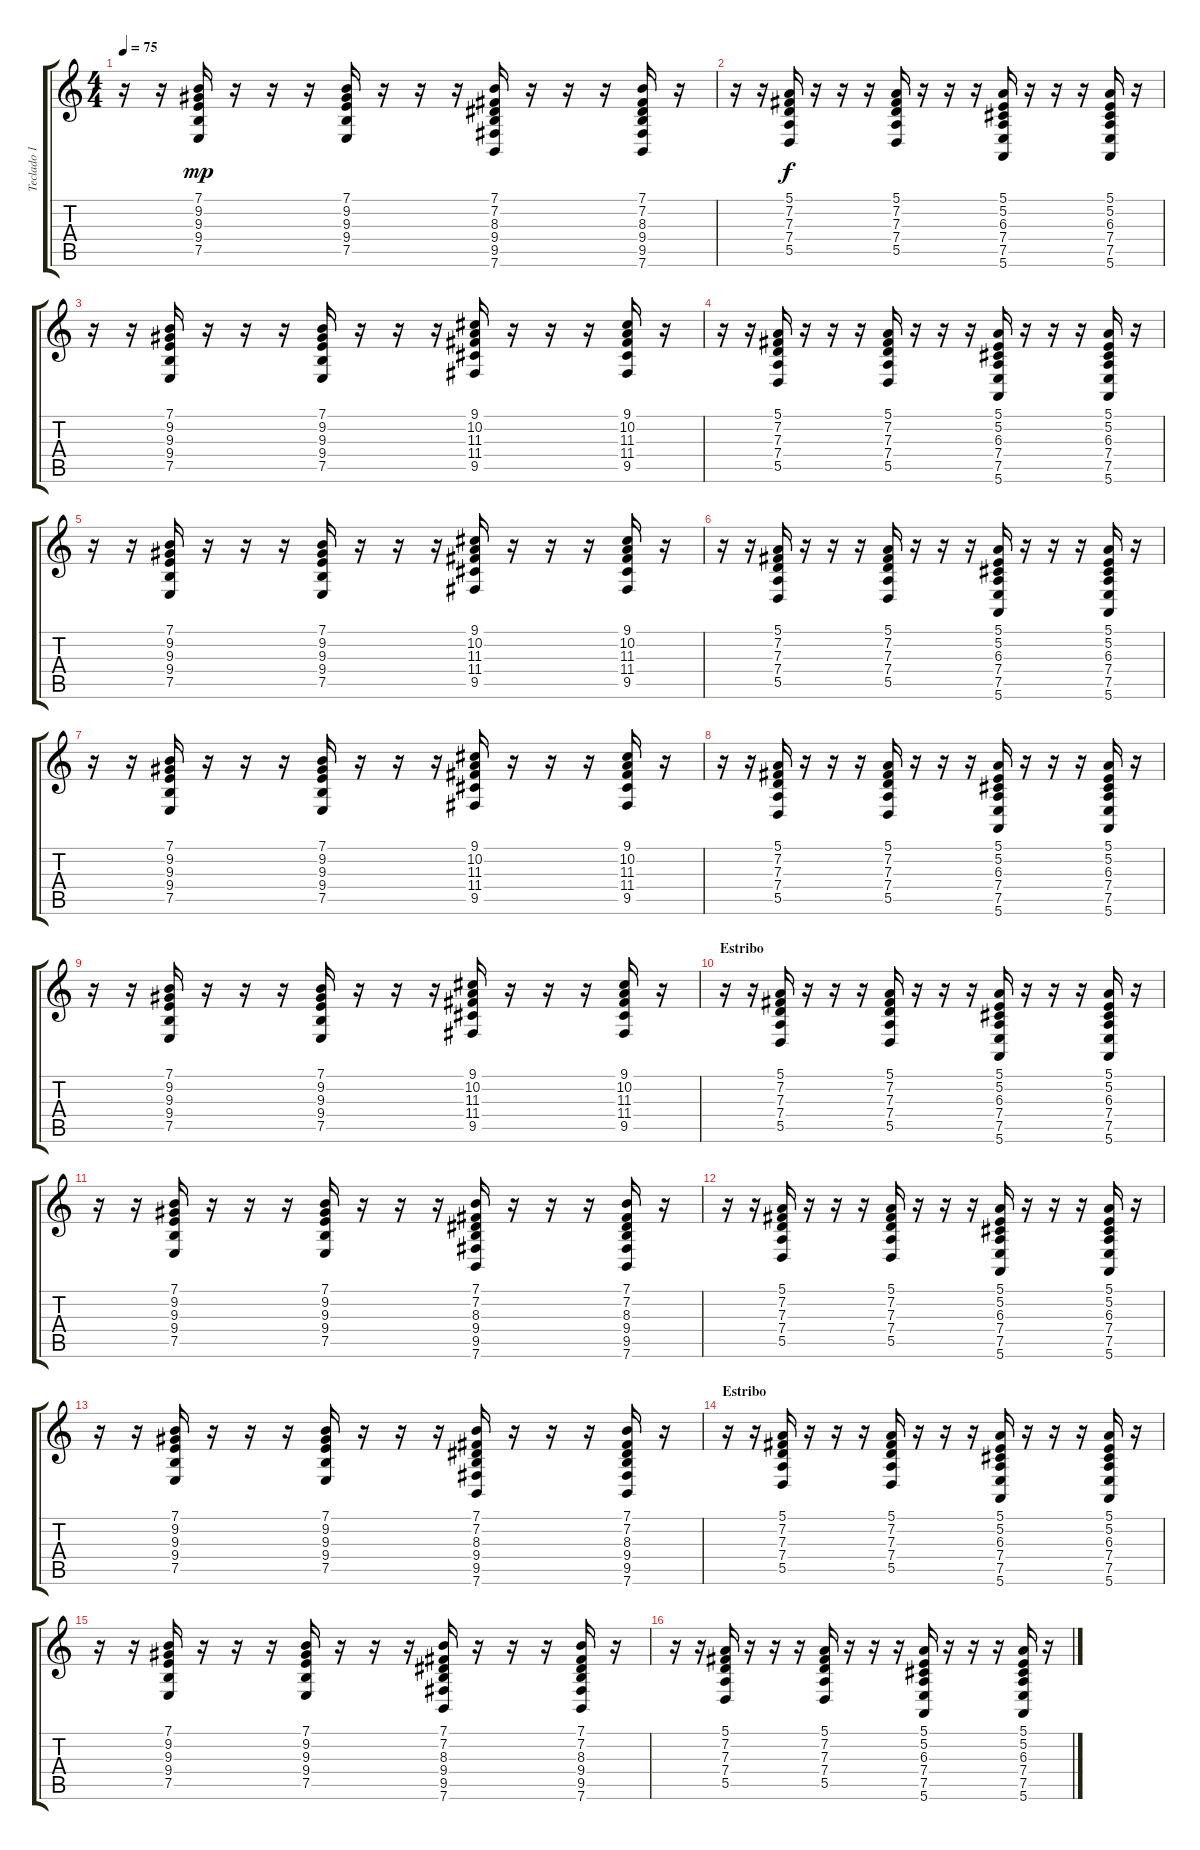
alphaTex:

\track ("Teclado 1" "Teclado 1") {instrument electricpiano1}
\staff {score tabs}
\tuning (E4 B3 G3 D3 A2 E2) {hide}
\ts (4 4)
\tempo 75
\clef g2
\ks c
r.16{dy mp} r.16 (7.1 9.2 9.3 9.4 7.5).16 r.16 r.16 r.16 (7.1 9.2 9.3 9.4 7.5).16 r.16 r.16 r.16 (7.1 7.2 8.3 9.4 9.5 7.6).16 r.16 r.16 r.16 (7.1 7.2 8.3 9.4 9.5 7.6).16 r.16 |
r.16 r.16 (5.1 7.2 7.3 7.4 5.5).16{dy f} r.16 r.16 r.16 (5.1 7.2 7.3 7.4 5.5).16 r.16 r.16 r.16 (5.1 5.2 6.3 7.4 7.5 5.6).16 r.16 r.16 r.16 (5.1 5.2 6.3 7.4 7.5 5.6).16 r.16 |
r.16 r.16 (7.1 9.2 9.3 9.4 7.5).16 r.16 r.16 r.16 (7.1 9.2 9.3 9.4 7.5).16 r.16 r.16 r.16 (9.1 10.2 11.3 11.4 9.5).16 r.16 r.16 r.16 (9.1 10.2 11.3 11.4 9.5).16 r.16 |
r.16 r.16 (5.1 7.2 7.3 7.4 5.5).16 r.16 r.16 r.16 (5.1 7.2 7.3 7.4 5.5).16 r.16 r.16 r.16 (5.1 5.2 6.3 7.4 7.5 5.6).16 r.16 r.16 r.16 (5.1 5.2 6.3 7.4 7.5 5.6).16 r.16 |
r.16 r.16 (7.1 9.2 9.3 9.4 7.5).16 r.16 r.16 r.16 (7.1 9.2 9.3 9.4 7.5).16 r.16 r.16 r.16 (9.1 10.2 11.3 11.4 9.5).16 r.16 r.16 r.16 (9.1 10.2 11.3 11.4 9.5).16 r.16 |
r.16 r.16 (5.1 7.2 7.3 7.4 5.5).16 r.16 r.16 r.16 (5.1 7.2 7.3 7.4 5.5).16 r.16 r.16 r.16 (5.1 5.2 6.3 7.4 7.5 5.6).16 r.16 r.16 r.16 (5.1 5.2 6.3 7.4 7.5 5.6).16 r.16 |
r.16 r.16 (7.1 9.2 9.3 9.4 7.5).16 r.16 r.16 r.16 (7.1 9.2 9.3 9.4 7.5).16 r.16 r.16 r.16 (9.1 10.2 11.3 11.4 9.5).16 r.16 r.16 r.16 (9.1 10.2 11.3 11.4 9.5).16 r.16 |
r.16 r.16 (5.1 7.2 7.3 7.4 5.5).16 r.16 r.16 r.16 (5.1 7.2 7.3 7.4 5.5).16 r.16 r.16 r.16 (5.1 5.2 6.3 7.4 7.5 5.6).16 r.16 r.16 r.16 (5.1 5.2 6.3 7.4 7.5 5.6).16 r.16 |
r.16 r.16 (7.1 9.2 9.3 9.4 7.5).16 r.16 r.16 r.16 (7.1 9.2 9.3 9.4 7.5).16 r.16 r.16 r.16 (9.1 10.2 11.3 11.4 9.5).16 r.16 r.16 r.16 (9.1 10.2 11.3 11.4 9.5).16 r.16 |
\section ("" "Estribo")
r.16 r.16 (5.1 7.2 7.3 7.4 5.5).16 r.16 r.16 r.16 (5.1 7.2 7.3 7.4 5.5).16 r.16 r.16 r.16 (5.1 5.2 6.3 7.4 7.5 5.6).16 r.16 r.16 r.16 (5.1 5.2 6.3 7.4 7.5 5.6).16 r.16 |
r.16 r.16 (7.1 9.2 9.3 9.4 7.5).16 r.16 r.16 r.16 (7.1 9.2 9.3 9.4 7.5).16 r.16 r.16 r.16 (7.1 7.2 8.3 9.4 9.5 7.6).16 r.16 r.16 r.16 (7.1 7.2 8.3 9.4 9.5 7.6).16 r.16 |
r.16 r.16 (5.1 7.2 7.3 7.4 5.5).16 r.16 r.16 r.16 (5.1 7.2 7.3 7.4 5.5).16 r.16 r.16 r.16 (5.1 5.2 6.3 7.4 7.5 5.6).16 r.16 r.16 r.16 (5.1 5.2 6.3 7.4 7.5 5.6).16 r.16 |
r.16 r.16 (7.1 9.2 9.3 9.4 7.5).16 r.16 r.16 r.16 (7.1 9.2 9.3 9.4 7.5).16 r.16 r.16 r.16 (7.1 7.2 8.3 9.4 9.5 7.6).16 r.16 r.16 r.16 (7.1 7.2 8.3 9.4 9.5 7.6).16 r.16 |
\section ("" "Estribo")
r.16 r.16 (5.1 7.2 7.3 7.4 5.5).16 r.16 r.16 r.16 (5.1 7.2 7.3 7.4 5.5).16 r.16 r.16 r.16 (5.1 5.2 6.3 7.4 7.5 5.6).16 r.16 r.16 r.16 (5.1 5.2 6.3 7.4 7.5 5.6).16 r.16 |
r.16 r.16 (7.1 9.2 9.3 9.4 7.5).16 r.16 r.16 r.16 (7.1 9.2 9.3 9.4 7.5).16 r.16 r.16 r.16 (7.1 7.2 8.3 9.4 9.5 7.6).16 r.16 r.16 r.16 (7.1 7.2 8.3 9.4 9.5 7.6).16 r.16 |
r.16 r.16 (5.1 7.2 7.3 7.4 5.5).16 r.16 r.16 r.16 (5.1 7.2 7.3 7.4 5.5).16 r.16 r.16 r.16 (5.1 5.2 6.3 7.4 7.5 5.6).16 r.16 r.16 r.16 (5.1 5.2 6.3 7.4 7.5 5.6).16 r.16
